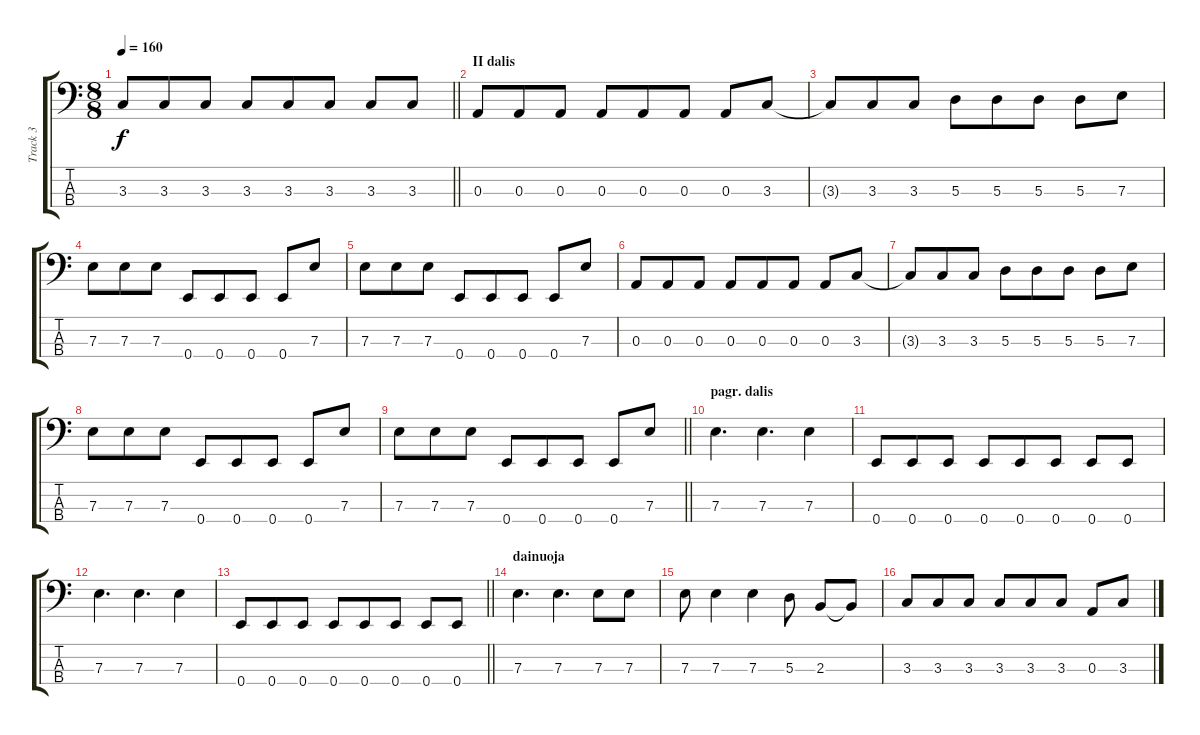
\track ("Track 3" "Track 3") {instrument electricbassfinger}
\staff {score tabs}
\tuning (G2 D2 A1 E1) {hide}
\ts (8 8)
\tempo 160
\clef f4
\barLineRight lightlight
\ks c
3.3.8{dy f} 3.3.8 3.3.8 3.3.8 3.3.8 3.3.8 3.3.8 3.3.8 |
\section ("" "II dalis")
0.3.8 0.3.8 0.3.8 0.3.8 0.3.8 0.3.8 0.3.8 3.3.8 |
3.3{t}.8 3.3.8 3.3.8 5.3.8 5.3.8 5.3.8 5.3.8 7.3.8 |
7.3.8 7.3.8 7.3.8 0.4.8 0.4.8 0.4.8 0.4.8 7.3.8 |
7.3.8 7.3.8 7.3.8 0.4.8 0.4.8 0.4.8 0.4.8 7.3.8 |
0.3.8 0.3.8 0.3.8 0.3.8 0.3.8 0.3.8 0.3.8 3.3.8 |
3.3{t}.8 3.3.8 3.3.8 5.3.8 5.3.8 5.3.8 5.3.8 7.3.8 |
7.3.8 7.3.8 7.3.8 0.4.8 0.4.8 0.4.8 0.4.8 7.3.8 |
\barLineRight lightlight
7.3.8 7.3.8 7.3.8 0.4.8 0.4.8 0.4.8 0.4.8 7.3.8 |
\section ("" "pagr. dalis")
7.3.4{d} 7.3.4{d} 7.3.4 |
0.4.8 0.4.8 0.4.8 0.4.8 0.4.8 0.4.8 0.4.8 0.4.8 |
7.3.4{d} 7.3.4{d} 7.3.4 |
\barLineRight lightlight
0.4.8 0.4.8 0.4.8 0.4.8 0.4.8 0.4.8 0.4.8 0.4.8 |
\section ("" "dainuoja")
7.3.4{d} 7.3.4{d} 7.3.8 7.3.8 |
7.3.8 7.3.4 7.3.4 5.3.8 2.3.8 2.3{t}.8 |
3.3.8 3.3.8 3.3.8 3.3.8 3.3.8 3.3.8 0.3.8 3.3.8
